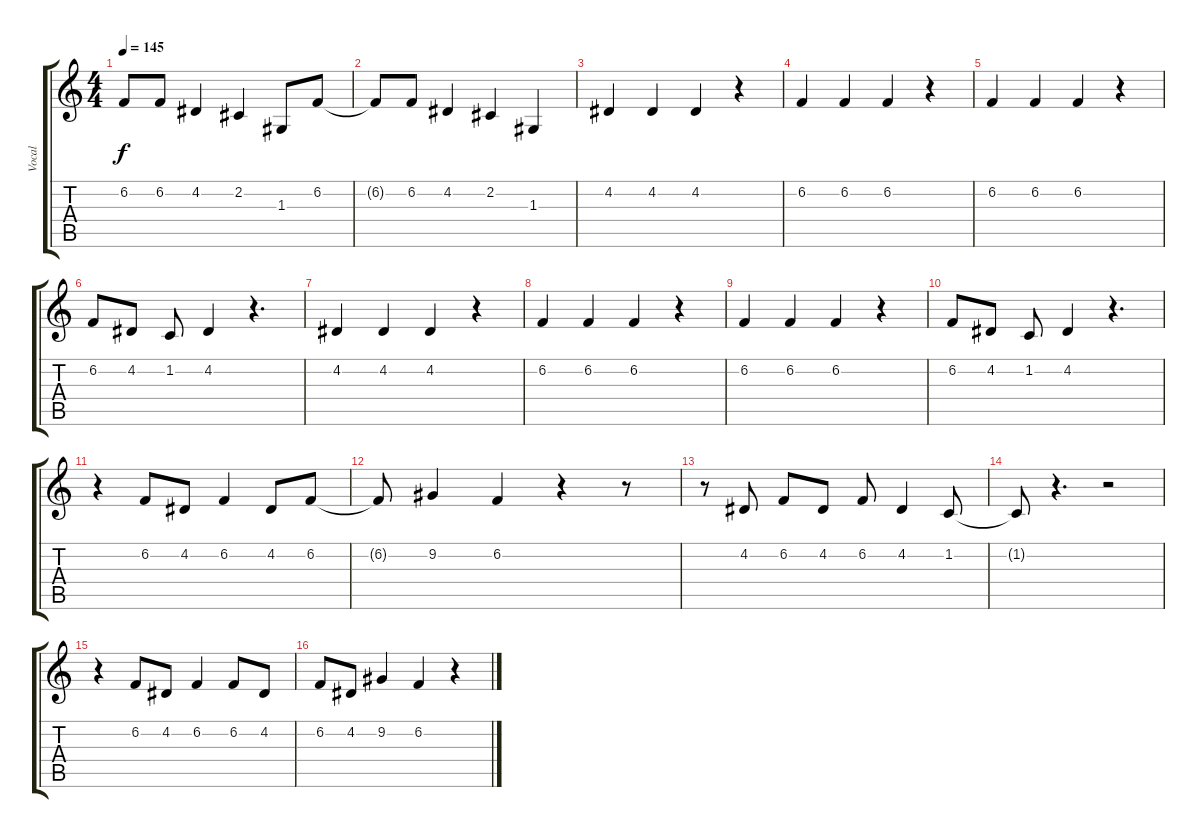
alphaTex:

\track ("Vocal" "Vocal") {instrument trombone}
\staff {score tabs}
\tuning (E4 B3 G3 D3 A2 E2) {hide}
\ts (4 4)
\tempo 145
\clef g2
\ks c
6.2.8{dy f} 6.2.8 4.2.4 2.2.4 1.3.8 6.2.8 |
6.2{t}.8 6.2.8 4.2.4 2.2.4 1.3.4 |
4.2.4 4.2.4 4.2.4 r.4 |
6.2.4 6.2.4 6.2.4 r.4 |
6.2.4 6.2.4 6.2.4 r.4 |
6.2.8 4.2.8 1.2.8 4.2.4 r.4{d} |
4.2.4 4.2.4 4.2.4 r.4 |
6.2.4 6.2.4 6.2.4 r.4 |
6.2.4 6.2.4 6.2.4 r.4 |
6.2.8 4.2.8 1.2.8 4.2.4 r.4{d} |
r.4 6.2.8 4.2.8 6.2.4 4.2.8 6.2.8 |
6.2{t}.8 9.2.4 6.2.4 r.4 r.8 |
r.8 4.2.8 6.2.8 4.2.8 6.2.8 4.2.4 1.2.8 |
1.2{t}.8 r.4{d} r.2 |
r.4 6.2.8 4.2.8 6.2.4 6.2.8 4.2.8 |
6.2.8 4.2.8 9.2.4 6.2.4 r.4
